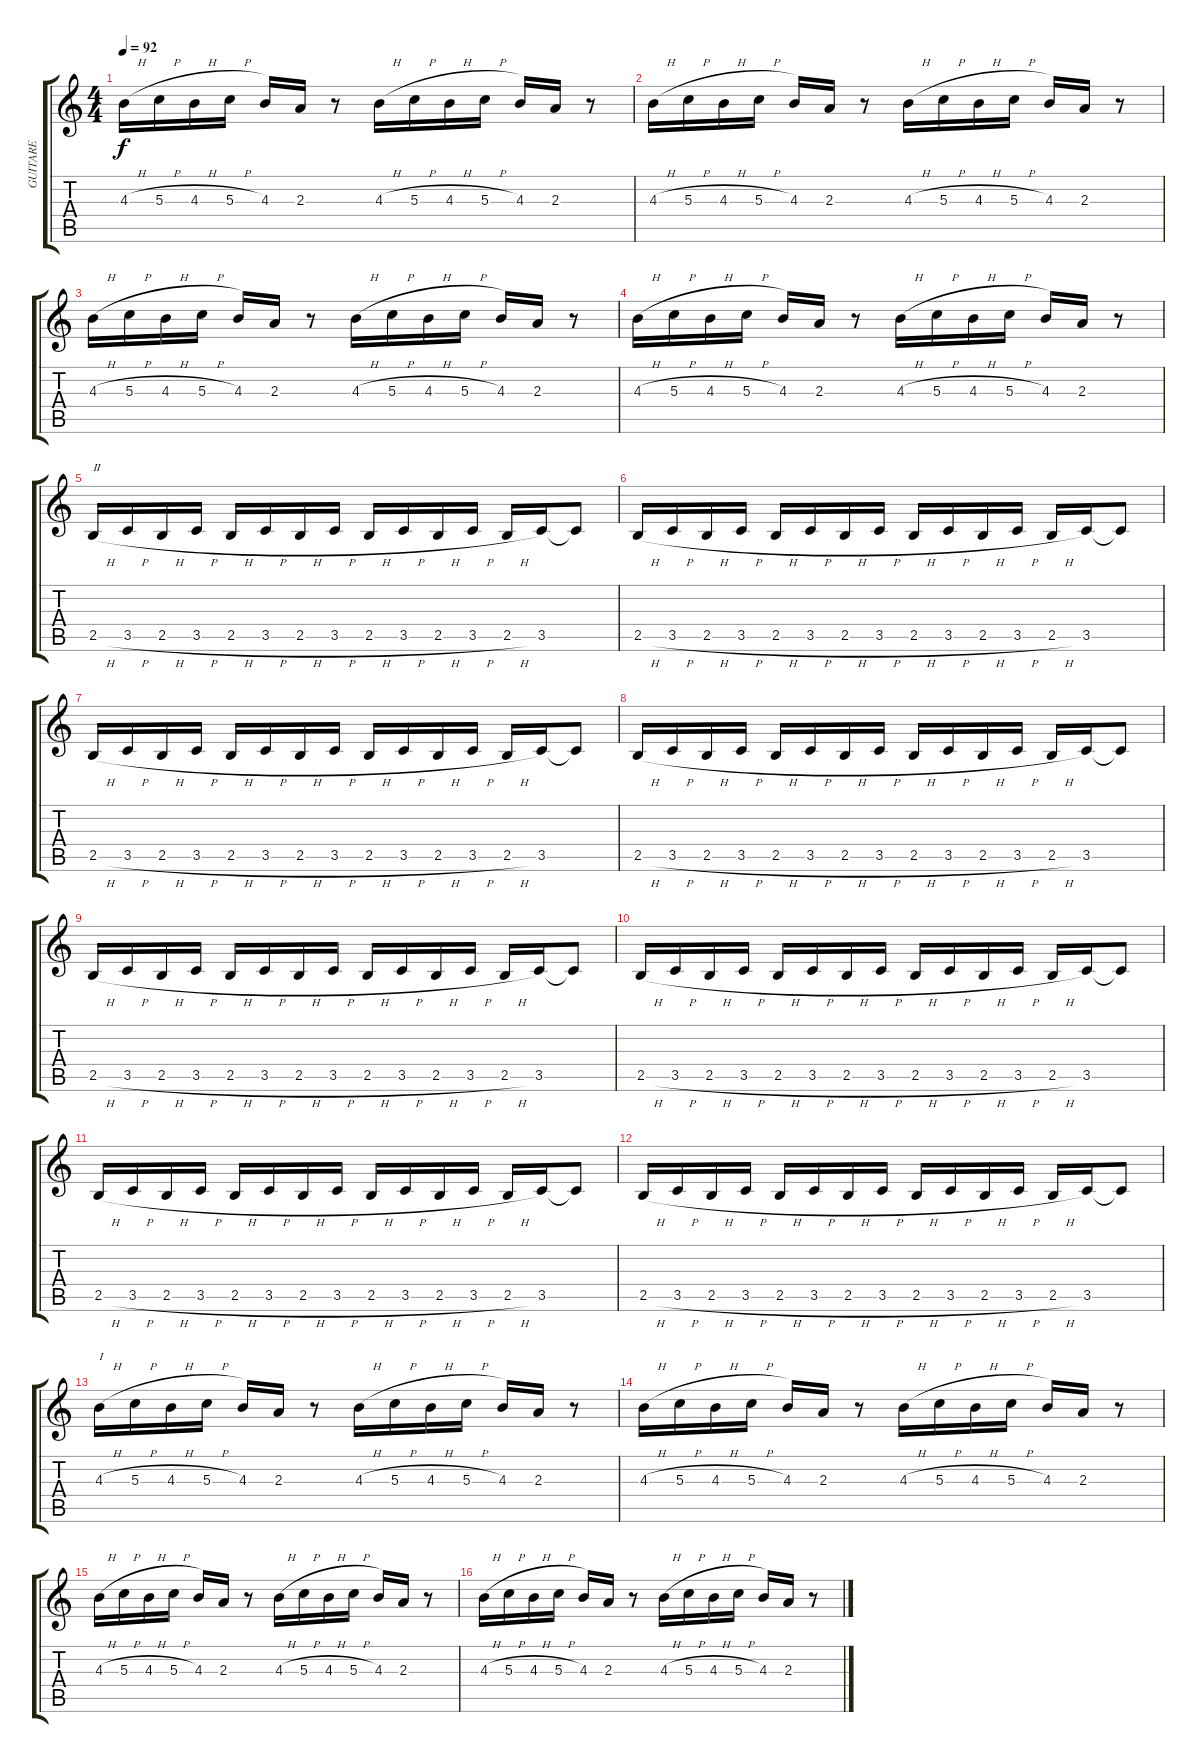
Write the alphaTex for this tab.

\track ("GUITARE" "GUITARE") {instrument overdrivenguitar}
\staff {score tabs}
\tuning (E4 B3 G3 D3 A2 E2) {hide}
\ts (4 4)
\tempo 92
\clef g2
\ks c
4.3{h}.16{dy f} 5.3{h}.16 4.3{h}.16 5.3{h}.16 4.3.16 2.3.16 r.8 4.3{h}.16 5.3{h}.16 4.3{h}.16 5.3{h}.16 4.3.16 2.3.16 r.8 |
4.3{h}.16 5.3{h}.16 4.3{h}.16 5.3{h}.16 4.3.16 2.3.16 r.8 4.3{h}.16 5.3{h}.16 4.3{h}.16 5.3{h}.16 4.3.16 2.3.16 r.8 |
4.3{h}.16 5.3{h}.16 4.3{h}.16 5.3{h}.16 4.3.16 2.3.16 r.8 4.3{h}.16 5.3{h}.16 4.3{h}.16 5.3{h}.16 4.3.16 2.3.16 r.8 |
4.3{h}.16 5.3{h}.16 4.3{h}.16 5.3{h}.16 4.3.16 2.3.16 r.8 4.3{h}.16 5.3{h}.16 4.3{h}.16 5.3{h}.16 4.3.16 2.3.16 r.8 |
2.5{h}.16{txt "II" volume 13 instrument distortionguitar} 3.5{h}.16 2.5{h}.16 3.5{h}.16 2.5{h}.16 3.5{h}.16 2.5{h}.16 3.5{h}.16 2.5{h}.16 3.5{h}.16 2.5{h}.16 3.5{h}.16 2.5{h}.16 3.5.16 3.5{t}.8 |
2.5{h}.16 3.5{h}.16 2.5{h}.16 3.5{h}.16 2.5{h}.16 3.5{h}.16 2.5{h}.16 3.5{h}.16 2.5{h}.16 3.5{h}.16 2.5{h}.16 3.5{h}.16 2.5{h}.16 3.5.16 3.5{t}.8 |
2.5{h}.16 3.5{h}.16 2.5{h}.16 3.5{h}.16 2.5{h}.16 3.5{h}.16 2.5{h}.16 3.5{h}.16 2.5{h}.16 3.5{h}.16 2.5{h}.16 3.5{h}.16 2.5{h}.16 3.5.16 3.5{t}.8 |
2.5{h}.16 3.5{h}.16 2.5{h}.16 3.5{h}.16 2.5{h}.16 3.5{h}.16 2.5{h}.16 3.5{h}.16 2.5{h}.16 3.5{h}.16 2.5{h}.16 3.5{h}.16 2.5{h}.16 3.5.16 3.5{t}.8 |
2.5{h}.16 3.5{h}.16 2.5{h}.16 3.5{h}.16 2.5{h}.16 3.5{h}.16 2.5{h}.16 3.5{h}.16 2.5{h}.16 3.5{h}.16 2.5{h}.16 3.5{h}.16 2.5{h}.16 3.5.16 3.5{t}.8 |
2.5{h}.16 3.5{h}.16 2.5{h}.16 3.5{h}.16 2.5{h}.16 3.5{h}.16 2.5{h}.16 3.5{h}.16 2.5{h}.16 3.5{h}.16 2.5{h}.16 3.5{h}.16 2.5{h}.16 3.5.16 3.5{t}.8 |
2.5{h}.16 3.5{h}.16 2.5{h}.16 3.5{h}.16 2.5{h}.16 3.5{h}.16 2.5{h}.16 3.5{h}.16 2.5{h}.16 3.5{h}.16 2.5{h}.16 3.5{h}.16 2.5{h}.16 3.5.16 3.5{t}.8 |
2.5{h}.16 3.5{h}.16 2.5{h}.16 3.5{h}.16 2.5{h}.16 3.5{h}.16 2.5{h}.16 3.5{h}.16 2.5{h}.16 3.5{h}.16 2.5{h}.16 3.5{h}.16 2.5{h}.16 3.5.16 3.5{t}.8 |
4.3{h}.16{txt "I" volume 8 instrument overdrivenguitar} 5.3{h}.16 4.3{h}.16 5.3{h}.16 4.3.16 2.3.16 r.8 4.3{h}.16 5.3{h}.16 4.3{h}.16 5.3{h}.16 4.3.16 2.3.16 r.8 |
4.3{h}.16 5.3{h}.16 4.3{h}.16 5.3{h}.16 4.3.16 2.3.16 r.8 4.3{h}.16 5.3{h}.16 4.3{h}.16 5.3{h}.16 4.3.16 2.3.16 r.8 |
4.3{h}.16 5.3{h}.16 4.3{h}.16 5.3{h}.16 4.3.16 2.3.16 r.8 4.3{h}.16 5.3{h}.16 4.3{h}.16 5.3{h}.16 4.3.16 2.3.16 r.8 |
4.3{h}.16 5.3{h}.16 4.3{h}.16 5.3{h}.16 4.3.16 2.3.16 r.8 4.3{h}.16 5.3{h}.16 4.3{h}.16 5.3{h}.16 4.3.16 2.3.16 r.8
